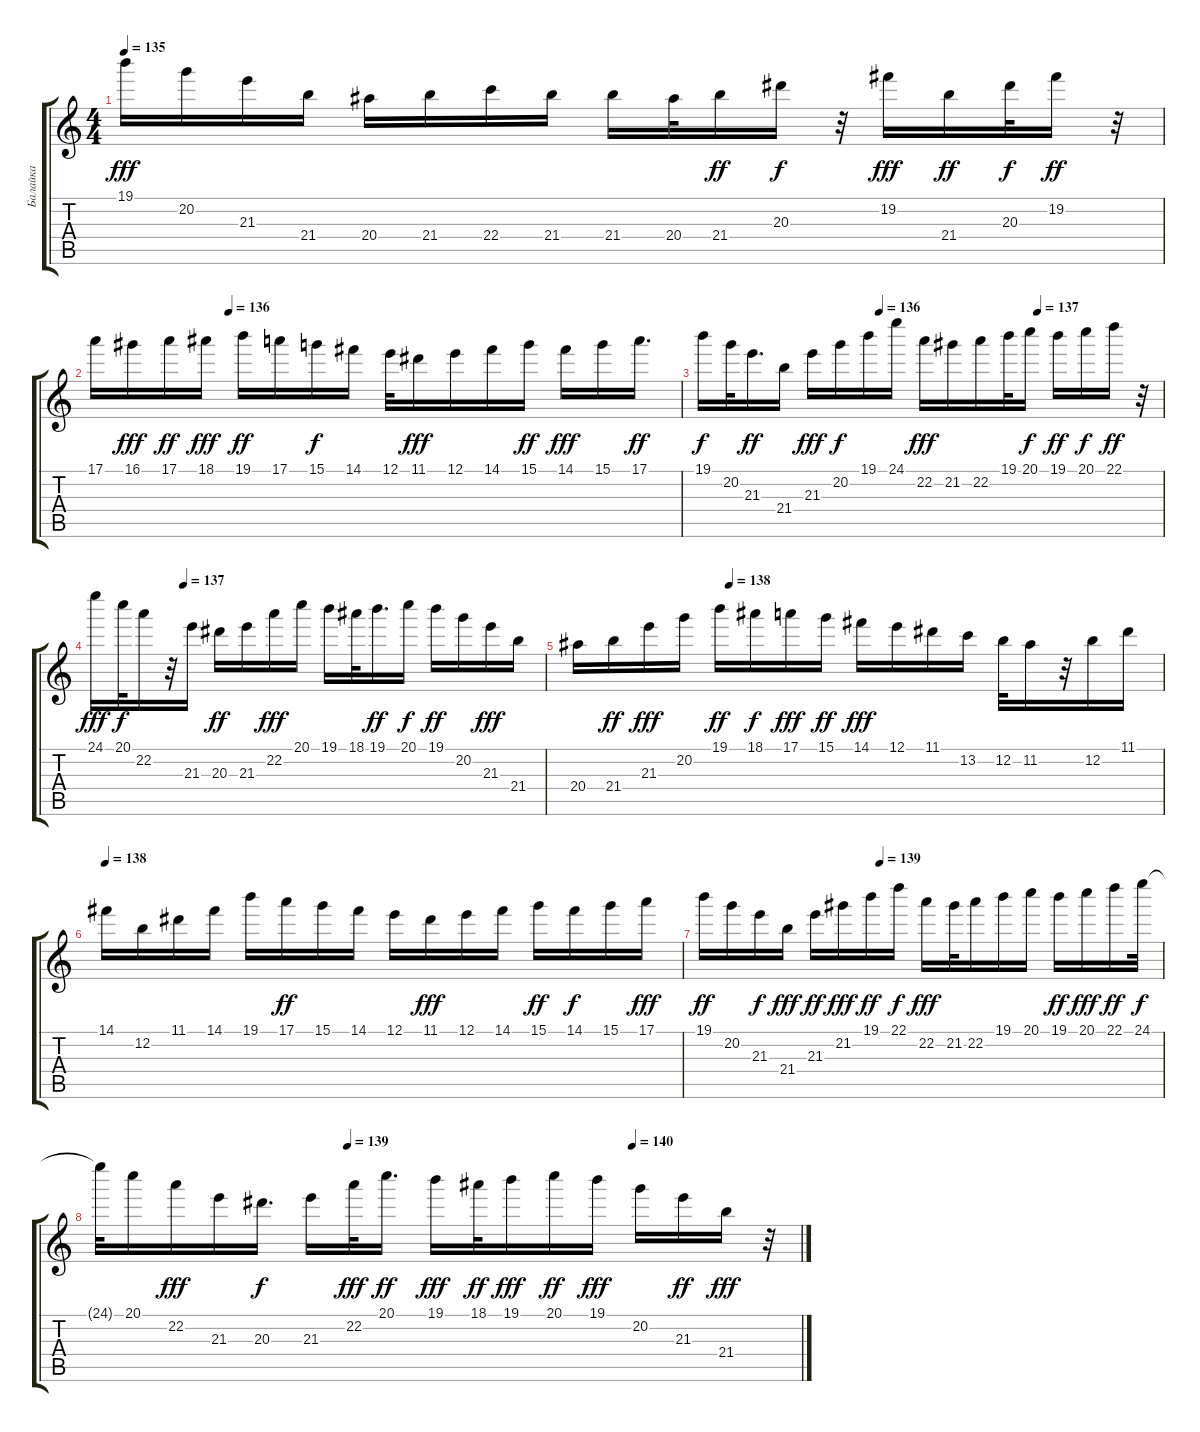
\track ("Балайка" "Балайка") {instrument acousticguitarsteel}
\staff {score tabs}
\tuning (E4 B3 G3 D3 A2 E2) {hide}
\ts (4 4)
\tempo 135
\clef g2
\ks c
19.1.16{dy fff} 20.2.16 21.3.16 21.4.16 20.4.16 21.4.16 22.4.16 21.4.16 21.4.16 20.4.32 21.4.16{dy ff} 20.3.16{dy f} r.32 19.2.16{dy fff} 21.4.16{dy ff} 20.3.32{dy f} 19.2.16{dy ff} r.32 |
\tempo (136 0.22916666666666666)
17.1.16 16.1.16{dy fff} 17.1.16{dy ff} 18.1.16{dy fff} 19.1.16{dy ff} 17.1.16 15.1.16{dy f} 14.1.16 12.1.32 11.1.16{dy fff} 12.1.16 14.1.16 15.1.16{dy ff} 14.1.16{dy fff} 15.1.16 17.1.16{d dy ff} |
\tempo (136 0.3854166666666667)
\tempo (137 0.7291666666666666)
19.1.16{dy f} 20.2.32 21.3.16{d dy ff} 21.4.16 21.3.16{dy fff} 20.2.16{dy f} 19.1.16 24.1.16 22.2.16{dy fff} 21.2.16 22.2.16 19.1.32 20.1.16{dy f} 19.1.16{dy ff} 20.1.16{dy f} 22.1.16{dy ff} r.32 |
\tempo (137 0.19791666666666666)
24.1.16{dy fff} 20.1.32{dy f} 22.2.16 r.32 21.3.16 20.3.16{dy ff} 21.3.16 22.2.16{dy fff} 20.1.16 19.1.16 18.1.32 19.1.16{d dy ff} 20.1.16{dy f} 19.1.16{dy ff} 20.2.16 21.3.16{dy fff} 21.4.16 |
\tempo (138 0.2604166666666667)
20.4.16 21.4.16{dy ff} 21.3.16{dy fff} 20.2.16 19.1.16{dy ff} 18.1.16{dy f} 17.1.16{dy fff} 15.1.16{dy ff} 14.1.16{dy fff} 12.1.16 11.1.16 13.2.16 12.2.32 11.2.16 r.32 12.2.16 11.1.16 |
\tempo 138
14.1.16 12.2.16 11.1.16 14.1.16 19.1.16 17.1.16{dy ff} 15.1.16 14.1.16 12.1.16 11.1.16{dy fff} 12.1.16 14.1.16 15.1.16{dy ff} 14.1.16{dy f} 15.1.16 17.1.16{dy fff} |
\tempo (139 0.3854166666666667)
19.1.16{dy ff} 20.2.16 21.3.16{dy f} 21.4.16{dy fff} 21.3.16{dy ff} 21.2.16{dy fff} 19.1.16{dy ff} 22.1.16{dy f} 22.2.16{dy fff} 21.2.32 22.2.16 19.1.16 20.1.16 19.1.16{dy ff} 20.1.16{dy fff} 22.1.16{dy ff} 24.1.32{dy f} |
\tempo (139 0.3541666666666667)
\tempo (140 0.7604166666666666)
24.1{t}.32 20.1.16 22.2.16{dy fff} 21.3.16 20.3.16{d dy f} 21.3.16 22.2.32{dy fff} 20.1.16{d dy ff} 19.1.16{dy fff} 18.1.32{dy ff} 19.1.16{dy fff} 20.1.16{dy ff} 19.1.16{dy fff} 20.2.16 21.3.16{dy ff} 21.4.16{dy fff} r.32
